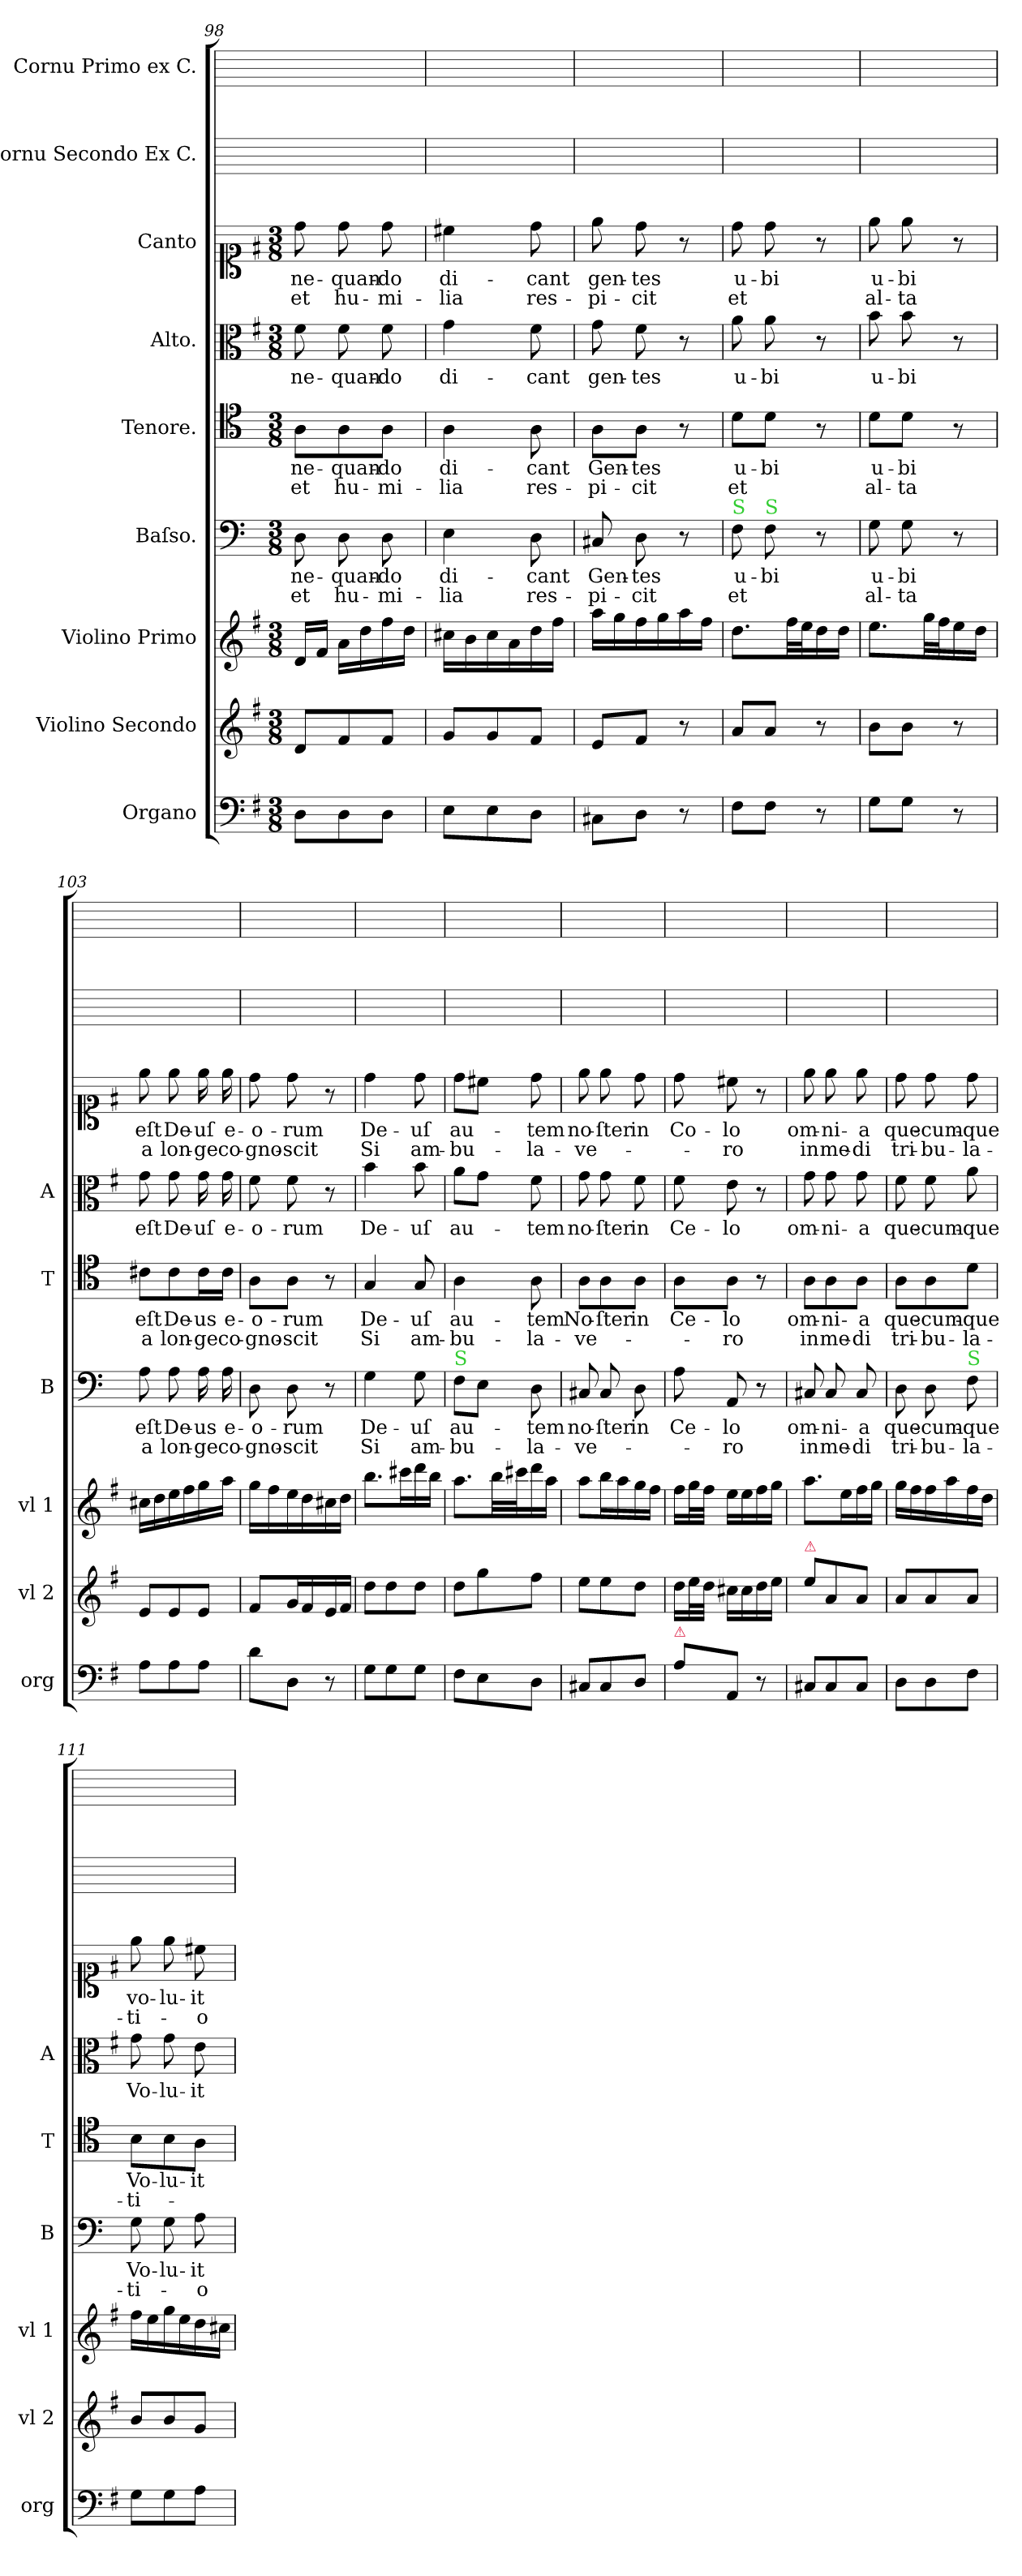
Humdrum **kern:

**kern	**kern	**kern	**kern	**text	**text	**kern	**text	**text	**kern	**text	**kern	**text	**text	**kern	**kern
*part9	*part8	*part7	*part6	*part6	*part6	*part5	*part5	*part5	*part4	*part4	*part3	*part3	*part3	*part2	*part1
*staff9	*staff8	*staff7	*staff6	*staff6	*staff6	*staff5	*staff5	*staff5	*staff4	*staff4	*staff3	*staff3	*staff3	*staff2	*staff1
*I"Organo	*I"Violino Secondo	*I"Violino Primo	*I"Baſso.	*	*	*I"Tenore.	*	*	*I"Alto.	*	*I"Canto	*	*	*I"Cornu Secondo Ex C.	*I"Cornu Primo ex C.
*I'org	*I'vl 2	*I'vl 1	*I'B	*	*	*I'T	*	*	*I'A	*	*	*	*	*	*
*clefF4	*clefG2	*clefG2	*clefF4	*	*	*clefC4	*	*	*clefC3	*	*clefC1	*	*	*	*
*k[f#]	*k[f#]	*k[f#]	*k[]	*	*	*k[]	*	*	*k[f#]	*	*k[f#]	*	*	*	*
*e:	*e:	*e:	*	*	*	*	*	*	*e:	*	*e:	*	*	*	*
*M3/8	*M3/8	*M3/8	*M3/8	*	*	*M3/8	*	*	*M3/8	*	*M3/8	*	*	*	*
=98	=98	=98	=98	=98	=98	=98	=98	=98	=98	=98	=98	=98	=98	=98	=98
8D\L	8d/L	16d/LL	8D\	ne-	et	8A\L	ne-	et	8f#\	ne-	8dd\	ne-	et	4.ryy	4.ryy
.	.	16f#/JJ	.	.	.	.	.	.	.	.	.	.	.	.	.
8D\	8f#/	16a\LL	8D\	-quan-	hu-	8A\	-quan-	hu-	8f#\	-quan-	8dd\	-quan-	hu-	.	.
.	.	16dd\	.	.	.	.	.	.	.	.	.	.	.	.	.
8D\J	8f#/J	16ff#\	8D\	-do	-mi-	8A\J	-do	-mi-	8f#\	-do	8dd\	-do	-mi-	.	.
.	.	16dd\JJ	.	.	.	.	.	.	.	.	.	.	.	.	.
=99	=99	=99	=99	=99	=99	=99	=99	=99	=99	=99	=99	=99	=99	=99	=99
8E\L	8g/L	16cc#X\LL	4E\	di-	-lia	4A\	di-	-lia	4g\	di-	4cc#X\	di-	-lia	4.ryy	4.ryy
.	.	16b\	.	.	.	.	.	.	.	.	.	.	.	.	.
8E\	8g/	16cc#\	.	.	.	.	.	.	.	.	.	.	.	.	.
.	.	16a\	.	.	.	.	.	.	.	.	.	.	.	.	.
8D\J	8f#/J	16dd\	8D\	-cant	res-	8A\	-cant	res-	8f#\	-cant	8dd\	-cant	res-	.	.
.	.	16ff#\JJ	.	.	.	.	.	.	.	.	.	.	.	.	.
=100	=100	=100	=100	=100	=100	=100	=100	=100	=100	=100	=100	=100	=100	=100	=100
8C#X\L	8e/L	16aa\LL	8C#X/	Gen-	-pi-	8A\L	Gen-	-pi-	8g\	gen-	8ee\	gen-	-pi-	4.ryy	4.ryy
.	.	16gg\	.	.	.	.	.	.	.	.	.	.	.	.	.
8D\J	8f#/J	16ff#\	8D\	-tes	cit	8A\J	-tes	cit	8f#\	-tes	8dd\	-tes	cit	.	.
.	.	16gg\	.	.	.	.	.	.	.	.	.	.	.	.	.
8r	8r	16aa\	8r	.	.	8r	.	.	8r	.	8r	.	.	.	.
.	.	16ff#\JJ	.	.	.	.	.	.	.	.	.	.	.	.	.
=101	=101	=101	=101	=101	=101	=101	=101	=101	=101	=101	=101	=101	=101	=101	=101
!	!	!	!LO:TX:a:color=limegreen:t=S	!	!	!	!	!	!	!	!	!	!	!	!
8F#\L	8a/L	8.dd\L	8F\	u-	et	8d\L	u-	et	8a\	u-	8dd\	u-	et	4.ryy	4.ryy
!	!	!	!LO:TX:a:color=limegreen:t=S	!	!	!	!	!	!	!	!	!	!	!	!
8F#\J	8a/J	.	8F\	-bi	.	8d\J	-bi	.	8a\	-bi	8dd\	-bi	.	.	.
.	.	32ff#\LL	.	.	.	.	.	.	.	.	.	.	.	.	.
.	.	32ee\J	.	.	.	.	.	.	.	.	.	.	.	.	.
8r	8r	16dd\	8r	.	.	8r	.	.	8r	.	8r	.	.	.	.
.	.	16dd\JJ	.	.	.	.	.	.	.	.	.	.	.	.	.
=102	=102	=102	=102	=102	=102	=102	=102	=102	=102	=102	=102	=102	=102	=102	=102
!	!	!	!	!	!	!	!LO:LY:i	!	!	!LO:LY:i	!	!	!	!	!
8G\L	8b\L	8.ee\L	8G\	u-	al-	8d\L	u-	al-	8b\	u-	8ee\	u-	al-	4.ryy	4.ryy
!	!	!	!	!	!	!	!LO:LY:i	!	!	!LO:LY:i	!	!	!	!	!
8G\J	8b\J	.	8G\	-bi	-ta	8d\J	-bi	-ta	8b\	-bi	8ee\	-bi	-ta	.	.
.	.	32gg\LL	.	.	.	.	.	.	.	.	.	.	.	.	.
.	.	32ff#\J	.	.	.	.	.	.	.	.	.	.	.	.	.
8r	8r	16ee\	8r	.	.	8r	.	.	8r	.	8r	.	.	.	.
.	.	16dd\JJ	.	.	.	.	.	.	.	.	.	.	.	.	.
=103	=103	=103	=103	=103	=103	=103	=103	=103	=103	=103	=103	=103	=103	=103	=103
8A\L	8e/L	16cc#X\LL	8A\	eſt	a	8c#X\L	eſt	a	8g\	eſt	8ee\	eſt	a	4.ryy	4.ryy
.	.	16dd\	.	.	.	.	.	.	.	.	.	.	.	.	.
8A\	8e/	16ee\	8A\	De-	lon-	8c#\	De-	lon-	8g\	De-	8ee\	De-	lon-	.	.
.	.	16ff#\	.	.	.	.	.	.	.	.	.	.	.	.	.
8A\J	8e/J	16gg\	16A\	-us	-ge	16c#\L	-us	-ge	16g\	-uſ	16ee\	-uſ	-ge	.	.
.	.	16aa\JJ	16A\	e-	co-	16c#\JJ	e-	co-	16g\	e-	16ee\	e-	co-	.	.
=104	=104	=104	=104	=104	=104	=104	=104	=104	=104	=104	=104	=104	=104	=104	=104
8d\L	8f#/L	16gg\LL	8D\	-o-	-gno-	8A\L	-o-	-gno-	8f#\	-o-	8dd\	-o-	-gno-	4.ryy	4.ryy
.	.	16ff#\	.	.	.	.	.	.	.	.	.	.	.	.	.
8D\J	16g/L	16ee\	8D\	-rum	-scit	8A\J	-rum	-scit	8f#\	-rum	8dd\	-rum	-scit	.	.
.	16f#/	16dd\	.	.	.	.	.	.	.	.	.	.	.	.	.
8r	16e/	16cc#X\	8r	.	.	8r	.	.	8r	.	8r	.	.	.	.
.	16f#/JJ	16dd\JJ	.	.	.	.	.	.	.	.	.	.	.	.	.
=105	=105	=105	=105	=105	=105	=105	=105	=105	=105	=105	=105	=105	=105	=105	=105
8G\L	8dd\L	8.bb\L	4G\	De-	Si	4G/	De-	Si	4b\	De-	4dd\	De-	Si	4.ryy	4.ryy
8G\	8dd\	.	.	.	.	.	.	.	.	.	.	.	.	.	.
.	.	16ccc#X\L	.	.	.	.	.	.	.	.	.	.	.	.	.
8G\J	8dd\J	16ddd\	8G\	-uſ	am-	8G/	-uſ	am-	8b\	-uſ	8dd\	-uſ	am-	.	.
.	.	16bb\JJ	.	.	.	.	.	.	.	.	.	.	.	.	.
=106	=106	=106	=106	=106	=106	=106	=106	=106	=106	=106	=106	=106	=106	=106	=106
!	!	!	!LO:TX:a:color=limegreen:t=S	!	!	!	!	!	!	!	!	!	!	!	!
8F#\L	8dd\L	8.aa\L	8F\L	au-	-bu-	4A\	au-	-bu-	8a\L	au-	8dd\L	au-	-bu-	4.ryy	4.ryy
8E\	8gg\	.	8E\J	.	.	.	.	.	8g\J	.	8cc#X\J	.	.	.	.
.	.	32bb\LL	.	.	.	.	.	.	.	.	.	.	.	.	.
.	.	32ccc#X\J	.	.	.	.	.	.	.	.	.	.	.	.	.
8D\J	8ff#\J	16ddd\	8D\	-tem	-la-	8A\	-tem	-la-	8f#\	-tem	8dd\	-tem	-la-	.	.
.	.	16aa\JJ	.	.	.	.	.	.	.	.	.	.	.	.	.
=107	=107	=107	=107	=107	=107	=107	=107	=107	=107	=107	=107	=107	=107	=107	=107
8C#X/L	8ee\L	8aa\L	8C#X/	no-	-ve-	8A\L	No-	-ve-	8g\	no-	8ee\	no-	-ve-	4.ryy	4.ryy
8C#/	8ee\	16bb\L	8C#/	-ſter	.	8A\	-ſter	.	8g\	-ſter	8ee\	-ſter	.	.	.
.	.	16aa\	.	.	.	.	.	.	.	.	.	.	.	.	.
8D/J	8dd\J	16gg\	8D\	in	.	8A\J	in	.	8f#\	in	8dd\	in	.	.	.
.	.	16ff#\JJ	.	.	.	.	.	.	.	.	.	.	.	.	.
=108	=108	=108	=108	=108	=108	=108	=108	=108	=108	=108	=108	=108	=108	=108	=108
!LO:TX:a:color=crimson:t=⚠	!	!	!	!	!	!	!	!	!	!	!	!	!	!	!
8A\L	16dd\LL	16ff#\LL	8A\	Ce-	.	8A\L	Ce-	.	8f#\	Ce-	8dd\	Co-	.	4.ryy	4.ryy
.	32ee\L	32gg\L	.	.	.	.	.	.	.	.	.	.	.	.	.
.	32dd\JJJ	32ff#\JJJ	.	.	.	.	.	.	.	.	.	.	.	.	.
8AA/J	16cc#X\LL	16ee\LL	8AA/	-lo	-ro	8A\J	-lo	-ro	8e\	-lo	8cc#X\	-lo	-ro	.	.
.	16cc#\	16ee\	.	.	.	.	.	.	.	.	.	.	.	.	.
8r	16dd\	16ff#\	8r	.	.	8r	.	.	8r	.	8r	.	.	.	.
.	16ee\JJ	16gg\JJ	.	.	.	.	.	.	.	.	.	.	.	.	.
=109	=109	=109	=109	=109	=109	=109	=109	=109	=109	=109	=109	=109	=109	=109	=109
!	!LO:TX:a:color=crimson:t=⚠	!	!	!	!	!	!	!	!	!	!	!	!	!	!
8C#X/L	8ee\L	8.aa\L	8C#X/	om-	in	8A\L	om-	in	8g\	om-	8ee\	om-	in	4.ryy	4.ryy
8C#/	8a/	.	8C#/	-ni-	me-	8A\	-ni-	me-	8g\	-ni-	8ee\	-ni-	me-	.	.
.	.	16ee\L	.	.	.	.	.	.	.	.	.	.	.	.	.
8C#/J	8a/J	16ff#\	8C#/	-a	-di	8A\J	-a	-di	8g\	-a	8ee\	-a	-di	.	.
.	.	16gg\JJ	.	.	.	.	.	.	.	.	.	.	.	.	.
=110	=110	=110	=110	=110	=110	=110	=110	=110	=110	=110	=110	=110	=110	=110	=110
8D\L	8a/L	16gg\LL	8D\	que-	tri-	8A\L	que-	tri-	8f#\	que-	8dd\	que-	tri-	4.ryy	4.ryy
.	.	16ff#\	.	.	.	.	.	.	.	.	.	.	.	.	.
8D\	8a/	16ff#\	8D\	-cum-	-bu-	8A\	-cum-	-bu-	8f#\	-cum-	8dd\	-cum-	-bu-	.	.
.	.	16aa\	.	.	.	.	.	.	.	.	.	.	.	.	.
!	!	!	!LO:TX:a:color=limegreen:t=S	!	!	!	!	!	!	!	!	!	!	!	!
8F#\J	8a/J	16ff#\	8F\	-que	-la-	8d\J	-que	-la-	8a\	-que	8dd\	-que	-la-	.	.
.	.	16dd\JJ	.	.	.	.	.	.	.	.	.	.	.	.	.
=111	=111	=111	=111	=111	=111	=111	=111	=111	=111	=111	=111	=111	=111	=111	=111
8G\L	8b/L	16ff#\LL	8G\	Vo-	-ti-	8B\L	Vo-	-ti-	8g\	Vo-	8ee\	vo-	-ti-	4.ryy	4.ryy
.	.	16ee\	.	.	.	.	.	.	.	.	.	.	.	.	.
8G\	8b/	16gg\	8G\	-lu-	.	8B\	-lu-	.	8g\	-lu-	8ee\	-lu-	.	.	.
.	.	16ee\	.	.	.	.	.	.	.	.	.	.	.	.	.
8A\J	8g/J	16dd\	8A\	-it	-o-	8A\J	-it	.	8e\	-it	8cc#X\	-it	-o-	.	.
.	.	16cc#X\JJ	.	.	.	.	.	.	.	.	.	.	.	.	.
=	=	=	=	=	=	=	=	=	=	=	=	=	=	=	=
*-	*-	*-	*-	*-	*-	*-	*-	*-	*-	*-	*-	*-	*-	*-	*-
